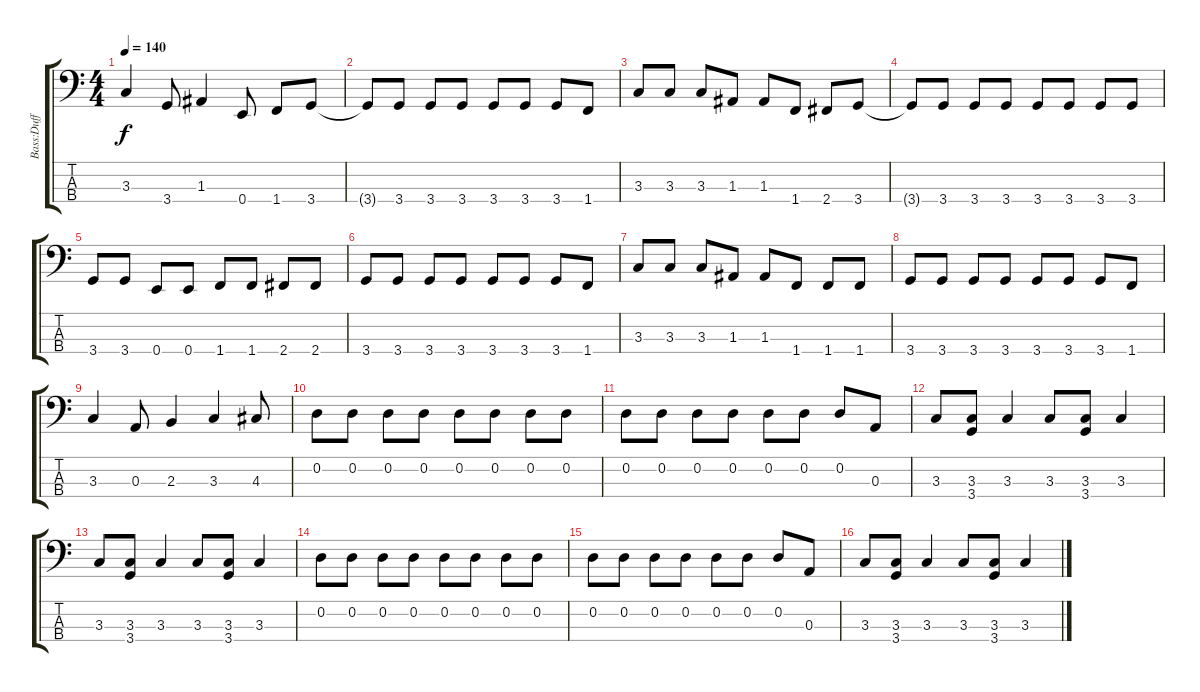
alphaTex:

\track ("Bass:Duff" "Bass:Duff") {instrument fretlessbass}
\staff {score tabs}
\tuning (G2 D2 A1 E1) {hide}
\ts (4 4)
\tempo 140
\clef f4
\ks c
3.3.4{dy f} 3.4.8 1.3.4 0.4.8 1.4.8 3.4.8 |
3.4{t}.8 3.4.8 3.4.8 3.4.8 3.4.8 3.4.8 3.4.8 1.4.8 |
3.3.8 3.3.8 3.3.8 1.3.8 1.3.8 1.4.8 2.4.8 3.4.8 |
3.4{t}.8 3.4.8 3.4.8 3.4.8 3.4.8 3.4.8 3.4.8 3.4.8 |
3.4.8 3.4.8 0.4.8 0.4.8 1.4.8 1.4.8 2.4.8 2.4.8 |
3.4.8 3.4.8 3.4.8 3.4.8 3.4.8 3.4.8 3.4.8 1.4.8 |
3.3.8 3.3.8 3.3.8 1.3.8 1.3.8 1.4.8 1.4.8 1.4.8 |
3.4.8 3.4.8 3.4.8 3.4.8 3.4.8 3.4.8 3.4.8 1.4.8 |
3.3.4 0.3.8 2.3.4 3.3.4 4.3.8 |
0.2.8 0.2.8 0.2.8 0.2.8 0.2.8 0.2.8 0.2.8 0.2.8 |
0.2.8 0.2.8 0.2.8 0.2.8 0.2.8 0.2.8 0.2.8 0.3.8 |
3.3.8 (3.3 3.4).8 3.3.4 3.3.8 (3.3 3.4).8 3.3.4 |
3.3.8 (3.3 3.4).8 3.3.4 3.3.8 (3.3 3.4).8 3.3.4 |
0.2.8 0.2.8 0.2.8 0.2.8 0.2.8 0.2.8 0.2.8 0.2.8 |
0.2.8 0.2.8 0.2.8 0.2.8 0.2.8 0.2.8 0.2.8 0.3.8 |
3.3.8 (3.3 3.4).8 3.3.4 3.3.8 (3.3 3.4).8 3.3.4
